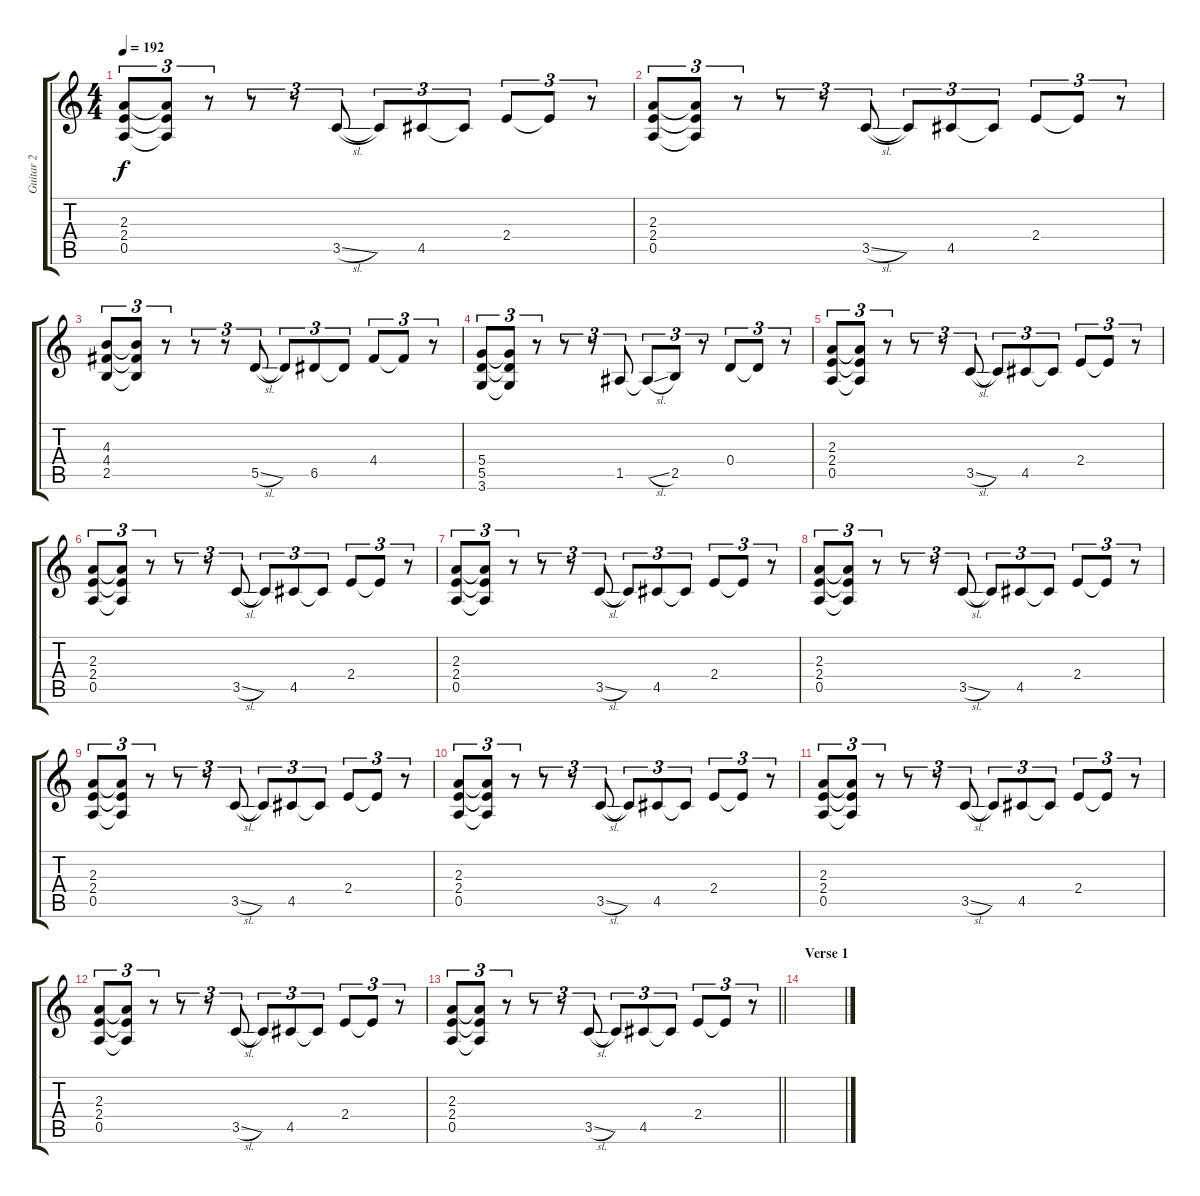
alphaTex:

\track ("Guitar 2" "Guitar 2") {instrument overdrivenguitar}
\staff {score tabs}
\tuning (E4 B3 G3 D3 A2 E2) {hide}
\ts (4 4)
\tempo 192
\clef g2
\ks c
(2.3 2.4 0.5).8{tu (3 2) dy f} (2.3{t} 2.4{t} 0.5{t}).8{tu (3 2)} r.8{tu (3 2)} r.8{tu (3 2)} r.8{tu (3 2)} 3.5{sl}.8{tu (3 2)} 3.5{t}.8{tu (3 2)} 4.5.8{tu (3 2)} 4.5{t}.8{tu (3 2)} 2.4.8{tu (3 2)} 2.4{t}.8{tu (3 2)} r.8{tu (3 2)} |
(2.3 2.4 0.5).8{tu (3 2)} (2.3{t} 2.4{t} 0.5{t}).8{tu (3 2)} r.8{tu (3 2)} r.8{tu (3 2)} r.8{tu (3 2)} 3.5{sl}.8{tu (3 2)} 3.5{t}.8{tu (3 2)} 4.5.8{tu (3 2)} 4.5{t}.8{tu (3 2)} 2.4.8{tu (3 2)} 2.4{t}.8{tu (3 2)} r.8{tu (3 2)} |
(4.3 4.4 2.5).8{tu (3 2)} (4.3{t} 4.4{t} 2.5{t}).8{tu (3 2)} r.8{tu (3 2)} r.8{tu (3 2)} r.8{tu (3 2)} 5.5{sl}.8{tu (3 2)} 5.5{t}.8{tu (3 2)} 6.5.8{tu (3 2)} 6.5{t}.8{tu (3 2)} 4.4.8{tu (3 2)} 4.4{t}.8{tu (3 2)} r.8{tu (3 2)} |
(5.4 5.5 3.6).8{tu (3 2)} (5.4{t} 5.5{t} 3.6{t}).8{tu (3 2)} r.8{tu (3 2)} r.8{tu (3 2)} r.8{tu (3 2)} 1.5.8{tu (3 2)} 1.5{sl t}.8{tu (3 2)} 2.5.8{tu (3 2)} r.8{tu (3 2)} 0.4.8{tu (3 2)} 0.4{t}.8{tu (3 2)} r.8{tu (3 2)} |
(2.3 2.4 0.5).8{tu (3 2)} (2.3{t} 2.4{t} 0.5{t}).8{tu (3 2)} r.8{tu (3 2)} r.8{tu (3 2)} r.8{tu (3 2)} 3.5{sl}.8{tu (3 2)} 3.5{t}.8{tu (3 2)} 4.5.8{tu (3 2)} 4.5{t}.8{tu (3 2)} 2.4.8{tu (3 2)} 2.4{t}.8{tu (3 2)} r.8{tu (3 2)} |
(2.3 2.4 0.5).8{tu (3 2)} (2.3{t} 2.4{t} 0.5{t}).8{tu (3 2)} r.8{tu (3 2)} r.8{tu (3 2)} r.8{tu (3 2)} 3.5{sl}.8{tu (3 2)} 3.5{t}.8{tu (3 2)} 4.5.8{tu (3 2)} 4.5{t}.8{tu (3 2)} 2.4.8{tu (3 2)} 2.4{t}.8{tu (3 2)} r.8{tu (3 2)} |
(2.3 2.4 0.5).8{tu (3 2)} (2.3{t} 2.4{t} 0.5{t}).8{tu (3 2)} r.8{tu (3 2)} r.8{tu (3 2)} r.8{tu (3 2)} 3.5{sl}.8{tu (3 2)} 3.5{t}.8{tu (3 2)} 4.5.8{tu (3 2)} 4.5{t}.8{tu (3 2)} 2.4.8{tu (3 2)} 2.4{t}.8{tu (3 2)} r.8{tu (3 2)} |
(2.3 2.4 0.5).8{tu (3 2)} (2.3{t} 2.4{t} 0.5{t}).8{tu (3 2)} r.8{tu (3 2)} r.8{tu (3 2)} r.8{tu (3 2)} 3.5{sl}.8{tu (3 2)} 3.5{t}.8{tu (3 2)} 4.5.8{tu (3 2)} 4.5{t}.8{tu (3 2)} 2.4.8{tu (3 2)} 2.4{t}.8{tu (3 2)} r.8{tu (3 2)} |
(2.3 2.4 0.5).8{tu (3 2)} (2.3{t} 2.4{t} 0.5{t}).8{tu (3 2)} r.8{tu (3 2)} r.8{tu (3 2)} r.8{tu (3 2)} 3.5{sl}.8{tu (3 2)} 3.5{t}.8{tu (3 2)} 4.5.8{tu (3 2)} 4.5{t}.8{tu (3 2)} 2.4.8{tu (3 2)} 2.4{t}.8{tu (3 2)} r.8{tu (3 2)} |
(2.3 2.4 0.5).8{tu (3 2)} (2.3{t} 2.4{t} 0.5{t}).8{tu (3 2)} r.8{tu (3 2)} r.8{tu (3 2)} r.8{tu (3 2)} 3.5{sl}.8{tu (3 2)} 3.5{t}.8{tu (3 2)} 4.5.8{tu (3 2)} 4.5{t}.8{tu (3 2)} 2.4.8{tu (3 2)} 2.4{t}.8{tu (3 2)} r.8{tu (3 2)} |
(2.3 2.4 0.5).8{tu (3 2)} (2.3{t} 2.4{t} 0.5{t}).8{tu (3 2)} r.8{tu (3 2)} r.8{tu (3 2)} r.8{tu (3 2)} 3.5{sl}.8{tu (3 2)} 3.5{t}.8{tu (3 2)} 4.5.8{tu (3 2)} 4.5{t}.8{tu (3 2)} 2.4.8{tu (3 2)} 2.4{t}.8{tu (3 2)} r.8{tu (3 2)} |
(2.3 2.4 0.5).8{tu (3 2)} (2.3{t} 2.4{t} 0.5{t}).8{tu (3 2)} r.8{tu (3 2)} r.8{tu (3 2)} r.8{tu (3 2)} 3.5{sl}.8{tu (3 2)} 3.5{t}.8{tu (3 2)} 4.5.8{tu (3 2)} 4.5{t}.8{tu (3 2)} 2.4.8{tu (3 2)} 2.4{t}.8{tu (3 2)} r.8{tu (3 2)} |
\barLineRight lightlight
(2.3 2.4 0.5).8{tu (3 2)} (2.3{t} 2.4{t} 0.5{t}).8{tu (3 2)} r.8{tu (3 2)} r.8{tu (3 2)} r.8{tu (3 2)} 3.5{sl}.8{tu (3 2)} 3.5{t}.8{tu (3 2)} 4.5.8{tu (3 2)} 4.5{t}.8{tu (3 2)} 2.4.8{tu (3 2)} 2.4{t}.8{tu (3 2)} r.8{tu (3 2)} |
\section ("" "Verse 1")
